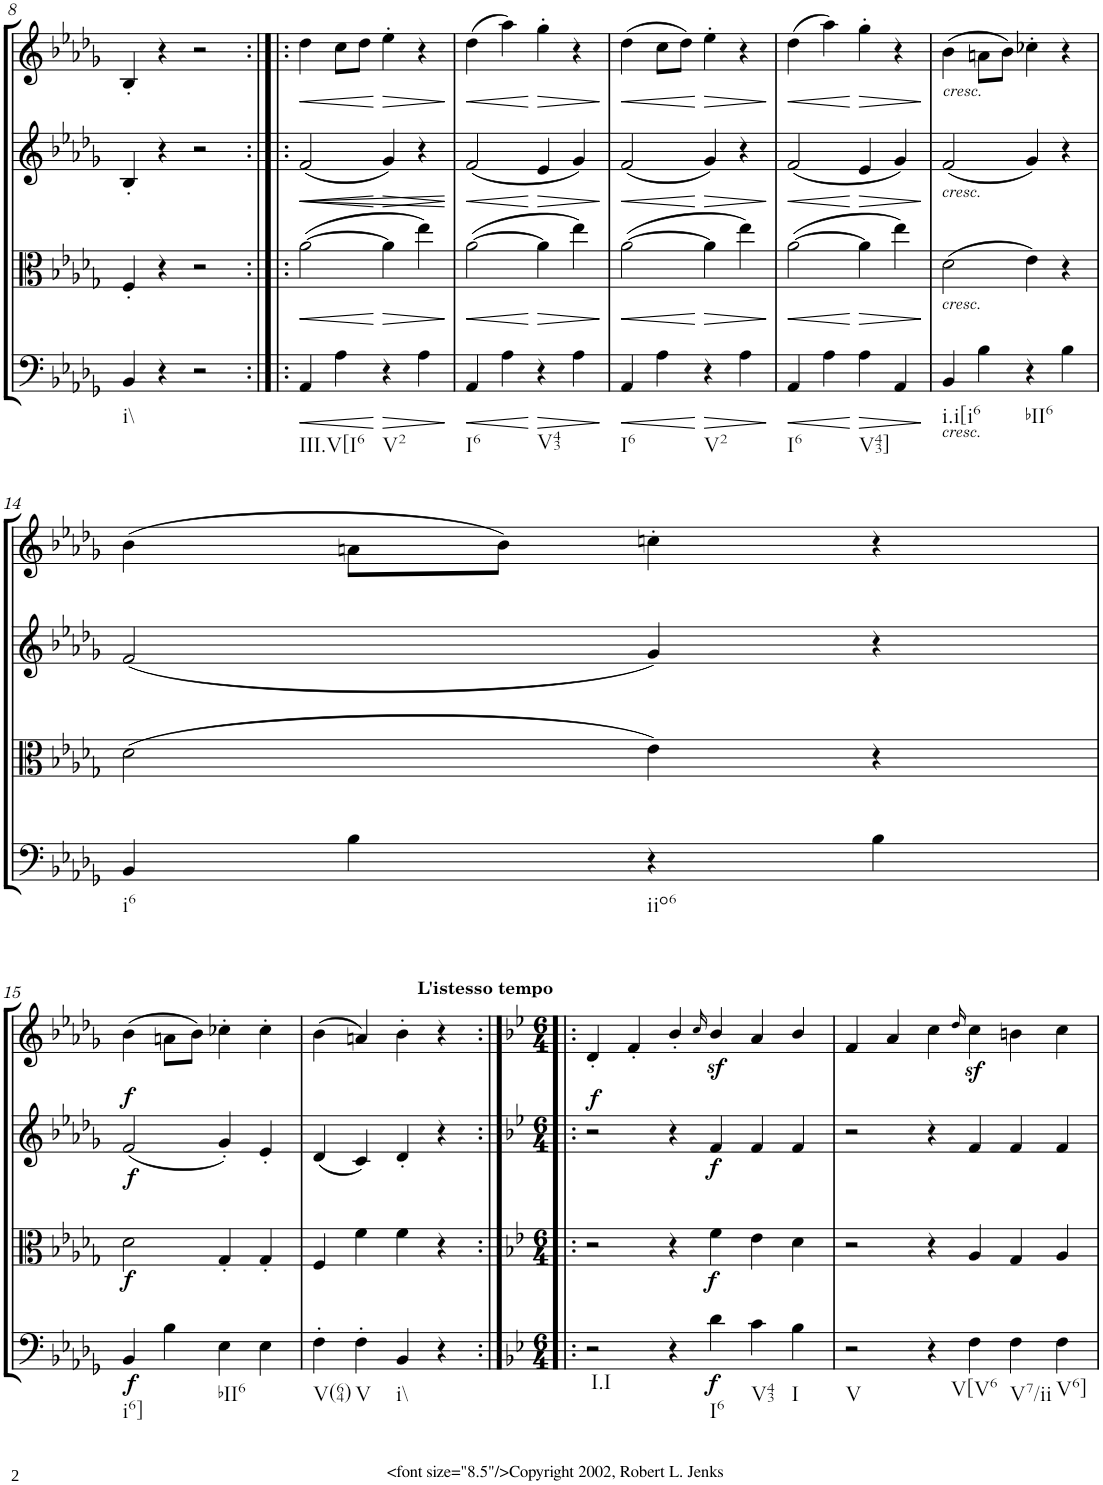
**kern	**dynam	**kern	**dynam	**kern	**dynam	**kern	**dynam
*part4	*part4	*part3	*part3	*part2	*part2	*part1	*part1
*staff4	*staff4	*staff3	*staff3	*staff2	*staff2	*staff1	*staff1
*I"Cello	*	*I"Viola	*	*I"2nd Violin	*	*I"1st Violin	*
*	*	*I'Vla	*	*I'Vln	*	*I'Vln	*
!!LO:PB:g=z
*clefF4	*	*clefC3	*	*clefG2	*	*clefG2	*
*k[b-e-a-d-g-]	*	*k[b-e-a-d-g-]	*	*k[b-e-a-d-g-]	*	*k[b-e-a-d-g-]	*
*b-:	*	*b-:	*	*b-:	*	*b-:	*
*M2/2	*	*M2/2	*	*M2/2	*	*M2/2	*
*met(c|)	*	*met(c|)	*	*met(c|)	*	*met(c|)	*
=8	=8	=8	=8	=8	=8	=8	=8
!LO:TX:b:t=i\\	!	!	!	!	!	!	!
4BB-/	.	4F'/	.	4B-'/	.	4B-'/	.
4r	.	4r	.	4r	.	4r	.
2r	.	2r	.	2r	.	2r	.
=9:|!|:	=9:|!|:	=9:|!|:	=9:|!|:	=9:|!|:	=9:|!|:	=9:|!|:	=9:|!|:
!LO:TX:b:t=III.V[I6	!	!	!	!	!	!	!
!	!LO:HP:b	!	!LO:HP:b	!	!LO:HP:b	!	!LO:HP:b
4AA-/	<	([2a-\	<	(2f/	<	4dd-\	<
4A-\	.	.	.	.	.	8cc\L	.
.	.	.	.	.	.	8dd-\J	.
!LO:TX:b:t=V2	!	!	!	!	!	!	!
!	!LO:HP:n=1:b	!	!LO:HP:n=1:b	!	!LO:HP:n=1:b	!	!LO:HP:n=1:b
4r	[ >	4a-\]	[ >	4g-/)	[ <	4ee-'\	[ >
!	!	!	!	!	!LO:HP:b	!	!
4A-\	.	4ee-\)	.	4r	>	4r	.
.	]	.	]	.	[ ]	.	]
=10	=10	=10	=10	=10	=10	=10	=10
!LO:TX:b:t=I6	!	!	!	!	!	!	!
!	!LO:HP:b	!	!LO:HP:b	!	!LO:HP:b	!	!LO:HP:b
4AA-/	<	([2a-\	<	(2f/	<	(4dd-\	<
4A-\	.	.	.	.	.	4aa-\)	.
!LO:TX:b:t=V43	!	!	!	!	!	!	!
!	!LO:HP:n=1:b	!	!LO:HP:n=1:b	!	!LO:HP:n=1:b	!	!LO:HP:n=1:b
4r	[ >	4a-\]	[ >	4e-/	[ >	4gg-'\	[ >
4A-\	.	4ee-\)	.	4g-/)	.	4r	.
.	]	.	]	.	]	.	]
=11	=11	=11	=11	=11	=11	=11	=11
!LO:TX:b:t=I6	!	!	!	!	!	!	!
!	!LO:HP:b	!	!LO:HP:b	!	!LO:HP:b	!	!LO:HP:b
4AA-/	<	([2a-\	<	(2f/	<	(4dd-\	<
4A-\	.	.	.	.	.	8cc\L	.
.	.	.	.	.	.	8dd-\J)	.
!LO:TX:b:t=V2	!	!	!	!	!	!	!
!	!LO:HP:n=1:b	!	!LO:HP:n=1:b	!	!LO:HP:n=1:b	!	!LO:HP:n=1:b
4r	[ >	4a-\]	[ >	4g-/)	[ >	4ee-'\	[ >
4A-\	.	4ee-\)	.	4r	.	4r	.
.	]	.	]	.	]	.	]
=12	=12	=12	=12	=12	=12	=12	=12
!LO:TX:b:t=I6	!	!	!	!	!	!	!
!	!LO:HP:b	!	!LO:HP:b	!	!LO:HP:b	!	!LO:HP:b
4AA-/	<	([2a-\	<	(2f/	<	(4dd-\	<
4A-\	.	.	.	.	.	4aa-\)	.
!LO:TX:b:t=V43]	!	!	!	!	!	!	!
!	!LO:HP:n=1:b	!	!LO:HP:n=1:b	!	!LO:HP:n=1:b	!	!LO:HP:n=1:b
4A-\	[ >	4a-\]	[ >	4e-/	[ >	4gg-'\	[ >
4AA-/	.	4ee-\)	.	4g-/)	.	4r	.
.	]	.	]	.	]	.	]
=13	=13	=13	=13	=13	=13	=13	=13
!	!	!	!	!	!	!LO:TX:b:i:t=cresc.	!
!	!	!	!	!LO:TX:b:i:t=cresc.	!	!	!
!	!	!LO:TX:b:i:t=cresc.	!	!	!	!	!
!LO:TX:b:i:t=cresc.	!	!	!	!	!	!	!
!LO:TX:b:t=i.i[i6	!	!	!	!	!	!	!
4BB-/	.	(2d-\	.	(2f/	.	(4b-\	.
4B-\	.	.	.	.	.	8an\L	.
.	.	.	.	.	.	8b-\J)	.
!LO:TX:b:t=bII6	!	!	!	!	!	!	!
4r	.	4e-\)	.	4g-/)	.	4cc-X'\	.
4B-\	.	4r	.	4r	.	4r	.
!!LO:LB:g=z
=14	=14	=14	=14	=14	=14	=14	=14
!LO:TX:b:t=i6	!	!	!	!	!	!	!
4BB-/	.	(2d-\	.	(2f/	.	(4b-\	.
4B-\	.	.	.	.	.	8an\L	.
.	.	.	.	.	.	8b-\J)	.
!LO:TX:b:t=iio6	!	!	!	!	!	!	!
4r	.	4e-\)	.	4g-/)	.	4ccn'\	.
4B-\	.	4r	.	4r	.	4r	.
!!LO:LB:g=z
=15	=15	=15	=15	=15	=15	=15	=15
!LO:TX:b:t=i6]	!	!	!	!	!	!	!
!	!LO:DY:b	!	!LO:DY:b	!	!LO:DY:b	!	!
!	!	!	!	!	!LO:DY:n=1:a	!	!
4BB-/	f	2d-\	f	(2f/	f f	(4b-\	.
4B-\	.	.	.	.	.	8an\L	.
.	.	.	.	.	.	8b-\J)	.
!LO:TX:b:t=bII6	!	!	!	!	!	!	!
4E-\	.	4G-'/	.	4g-'/)	.	4cc-X'\	.
4E-\	.	4G-'/	.	4e-'/	.	4cc-'\	.
=16	=16	=16	=16	=16	=16	=16	=16
!LO:TX:b:t=V(64)	!	!	!	!	!	!	!
4F'\	.	4F/	.	(4d-/	.	(4b-\	.
!LO:TX:b:t=V	!	!	!	!	!	!	!
4F'\	.	4f\	.	4c/)	.	4an/)	.
!LO:TX:b:t=i\\	!	!	!	!	!	!	!
4BB-/	.	4f\	.	4d-'/	.	4b-'\	.
4r	.	4r	.	4r	.	4r	.
=17:|!|:	=17:|!|:	=17:|!|:	=17:|!|:	=17:|!|:	=17:|!|:	=17:|!|:	=17:|!|:
*k[b-e-]	*	*k[b-e-]	*	*k[b-e-]	*	*k[b-e-]	*
*g:	*	*g:	*	*g:	*	*g:	*
*M6/4	*	*M6/4	*	*M6/4	*	*M6/4	*
!	!	!	!	!	!	!LO:TX:a:B:t=L'istesso tempo	!
!LO:TX:b:t=I.I	!	!	!	!	!	!	!
!	!	!	!	!	!LO:DY:a	!	!
2r	.	2r	.	2r	f	4d'/	.
.	.	.	.	.	.	4f'/	.
4r	.	4r	.	4r	.	4b-'/	.
.	.	.	.	.	.	16qcc/	.
!LO:TX:b:t=I6	!	!	!	!	!	!	!
!	!LO:DY:b	!	!LO:DY:b	!	!LO:DY:b	!	!
4d\	f	4f\	f	4f/	f	4b-z</	.
!LO:TX:b:t=V43	!	!	!	!	!	!	!
4c\	.	4e-\	.	4f/	.	4a/	.
!LO:TX:b:t=I	!	!	!	!	!	!	!
4B-\	.	4d\	.	4f/	.	4b-/	.
=18	=18	=18	=18	=18	=18	=18	=18
!LO:TX:b:t=V	!	!	!	!	!	!	!
2r	.	2r	.	2r	.	4f/	.
.	.	.	.	.	.	4a/	.
4r	.	4r	.	4r	.	4cc\	.
.	.	.	.	.	.	16qdd/	.
!LO:TX:b:t=V[V6	!	!	!	!	!	!	!
4F\	.	4A/	.	4f/	.	4ccz<\	.
!LO:TX:b:t=V7/ii	!	!	!	!	!	!	!
4F\	.	4G/	.	4f/	.	4bn\	.
!LO:TX:b:t=V6]	!	!	!	!	!	!	!
4F\	.	4A/	.	4f/	.	4cc\	.
=	=	=	=	=	=	=	=
*-	*-	*-	*-	*-	*-	*-	*-
